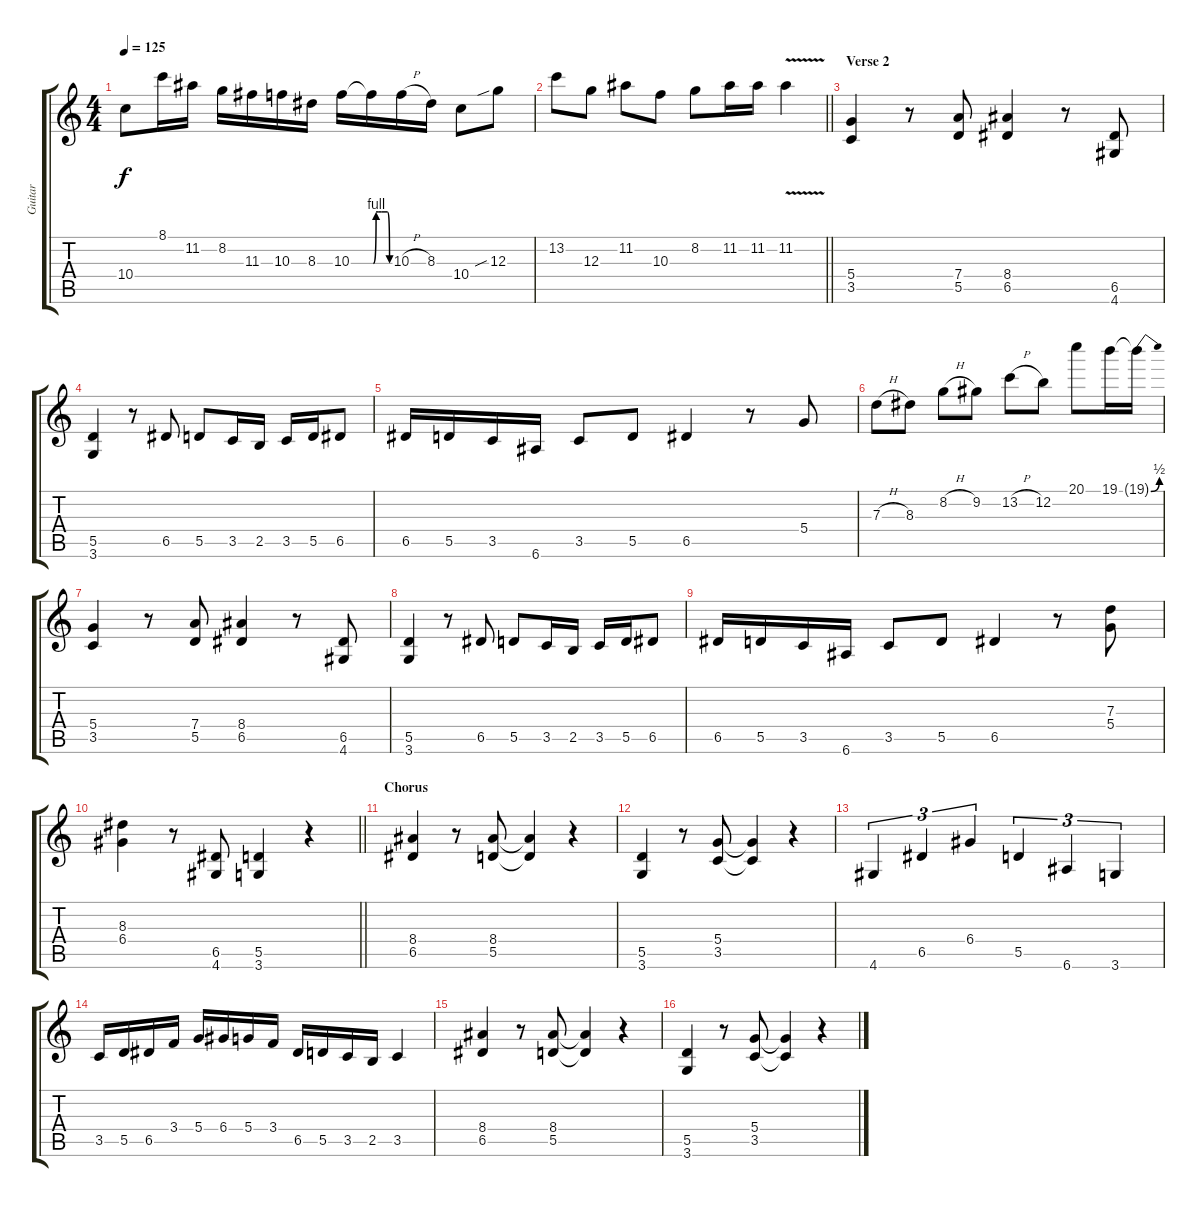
\track ("Guitar" "Guitar") {instrument overdrivenguitar}
\staff {score tabs}
\tuning (E4 B3 G3 D3 A2 E2) {hide}
\ts (4 4)
\tempo 125
\clef g2
\ks c
10.4.8{dy f} 8.1.16 11.2.16 8.2.16 11.3.16 10.3.16 8.3.16 10.3.16 10.3{be (custom 0 0 10 4 20 4 30 4 52 4 60 0) t}.16 10.3{h}.16 8.3.16 10.4.8 12.3{sib}.8 |
\barLineRight lightlight
13.2.8 12.3.8 11.2.8 10.3.8 8.2.8 11.2.16 11.2.16 11.2{v}.4 |
\section ("" "Verse 2")
(5.4 3.5).4 r.8 (7.4 5.5).8 (8.4 6.5).4 r.8 (6.5 4.6).8 |
(5.5 3.6).4 r.8 6.5.8 5.5.8 3.5.16 2.5.16 3.5.16 5.5.16 6.5.8 |
6.5.16 5.5.16 3.5.16 6.6.16 3.5.8 5.5.8 6.5.4 r.8 5.4.8 |
7.3{h}.8 8.3.8 8.2{h}.8 9.2.8 13.2{h}.8 12.2.8 20.1.8 19.1.16 19.1{be (bend 0 0 60 2) t}.16 |
(5.4 3.5).4 r.8 (7.4 5.5).8 (8.4 6.5).4 r.8 (6.5 4.6).8 |
(5.5 3.6).4 r.8 6.5.8 5.5.8 3.5.16 2.5.16 3.5.16 5.5.16 6.5.8 |
6.5.16 5.5.16 3.5.16 6.6.16 3.5.8 5.5.8 6.5.4 r.8 (7.3 5.4).8 |
\barLineRight lightlight
(8.3 6.4).4 r.8 (6.5 4.6).8 (5.5 3.6).4 r.4 |
\section ("" "Chorus")
(8.4 6.5).4 r.8 (8.4 5.5).8 (8.4{t} 5.5{t}).4 r.4 |
(5.5 3.6).4 r.8 (5.4 3.5).8 (5.4{t} 3.5{t}).4 r.4 |
4.6.4{tu (3 2)} 6.5.4{tu (3 2)} 6.4.4{tu (3 2)} 5.5.4{tu (3 2)} 6.6.4{tu (3 2)} 3.6.4{tu (3 2)} |
3.5.16 5.5.16 6.5.16 3.4.16 5.4.16 6.4.16 5.4.16 3.4.16 6.5.16 5.5.16 3.5.16 2.5.16 3.5.4 |
(8.4 6.5).4 r.8 (8.4 5.5).8 (8.4{t} 5.5{t}).4 r.4 |
(5.5 3.6).4 r.8 (5.4 3.5).8 (5.4{t} 3.5{t}).4 r.4
